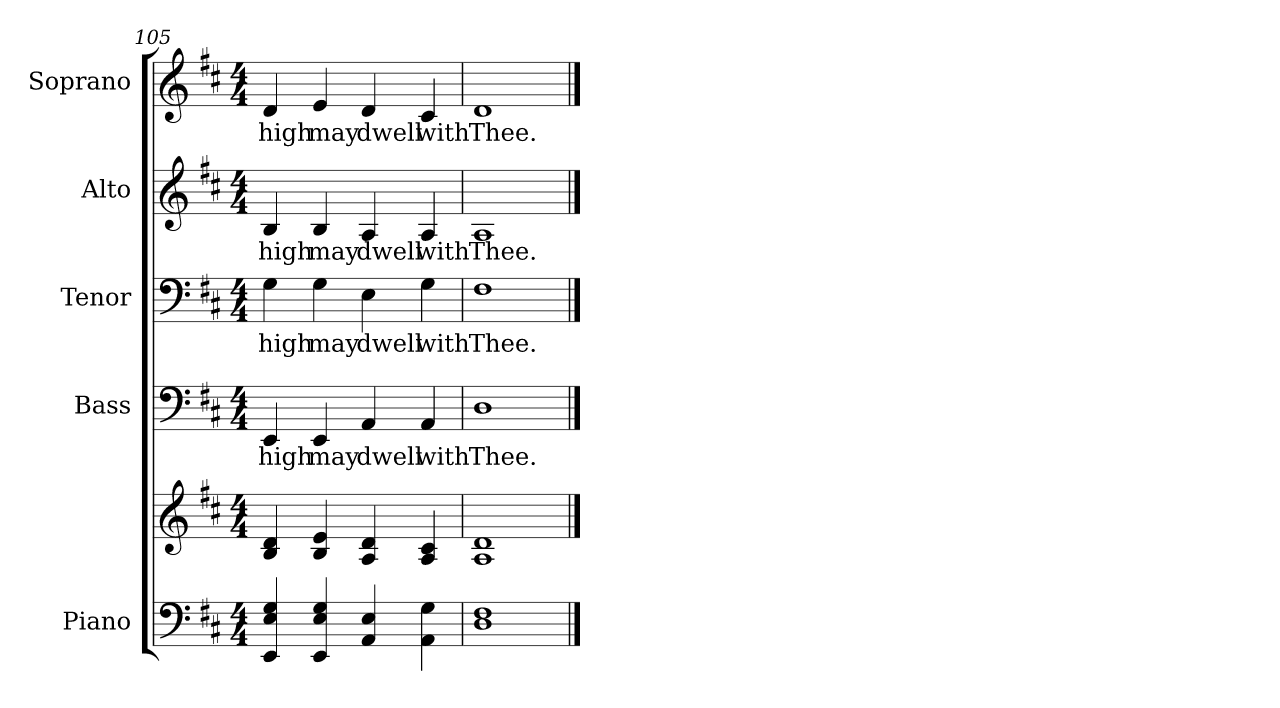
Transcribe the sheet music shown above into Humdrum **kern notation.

**kern	**kern	**kern	**text	**kern	**text	**kern	**text	**kern	**text
*part5	*part5	*part4	*part4	*part3	*part3	*part2	*part2	*part1	*part1
*staff6	*staff5	*staff4	*staff4	*staff3	*staff3	*staff2	*staff2	*staff1	*staff1
*I"Piano	*	*I"Bass	*	*I"Tenor	*	*I"Alto	*	*I"Soprano	*
*I'Pno.	*	*I'B.	*	*I'T.	*	*I'A.	*	*I'S.	*
*clefF4	*clefG2	*clefF4	*	*clefF4	*	*clefG2	*	*clefG2	*
*k[f#c#]	*k[f#c#]	*k[f#c#]	*	*k[f#c#]	*	*k[f#c#]	*	*k[f#c#]	*
*D:	*D:	*D:	*	*D:	*	*D:	*	*D:	*
*M4/4	*M4/4	*M4/4	*	*M4/4	*	*M4/4	*	*M4/4	*
*MM125	*MM125	*MM125	*	*MM125	*	*MM125	*	*MM125	*
=105	=105	=105	=105	=105	=105	=105	=105	=105	=105
!	!	!	!LO:LY:b:color=#000000	!	!	!	!	!	!
!	!	!	!	!	!LO:LY:b:color=#000000	!	!	!	!
!	!	!	!	!	!	!	!LO:LY:b:color=#000000	!	!
!	!	!	!	!	!	!	!	!	!LO:LY:b:color=#000000
4EEi/ 4Ei 4Gi	4Bi/ 4di	4EEi/	high	4Gi\	high	4Bi/	high	4di/	high
!	!	!	!LO:LY:b:color=#000000	!	!	!	!	!	!
!	!	!	!	!	!LO:LY:b:color=#000000	!	!	!	!
!	!	!	!	!	!	!	!LO:LY:b:color=#000000	!	!
!	!	!	!	!	!	!	!	!	!LO:LY:b:color=#000000
4EEi/ 4Ei 4Gi	4Bi/ 4ei	4EEi/	may	4Gi\	may	4Bi/	may	4ei/	may
!	!	!	!LO:LY:b:color=#000000	!	!	!	!	!	!
!	!	!	!	!	!LO:LY:b:color=#000000	!	!	!	!
!	!	!	!	!	!	!	!LO:LY:b:color=#000000	!	!
!	!	!	!	!	!	!	!	!	!LO:LY:b:color=#000000
4AAi/ 4Ei	4Ai/ 4di	4AAi/	dwell	4Ei\	dwell	4Ai/	dwell	4di/	dwell
!	!	!	!LO:LY:b:color=#000000	!	!	!	!	!	!
!	!	!	!	!	!LO:LY:b:color=#000000	!	!	!	!
!	!	!	!	!	!	!	!LO:LY:b:color=#000000	!	!
!	!	!	!	!	!	!	!	!	!LO:LY:b:color=#000000
4AAi\ 4Gi	4Ai/ 4c#i	4AAi/	with	4Gi\	with	4Ai/	with	4c#i/	with
!!LO:PB:g=z
=106	=106	=106	=106	=106	=106	=106	=106	=106	=106
!	!	!	!LO:LY:b:color=#000000	!	!	!	!	!	!
!	!	!	!	!	!LO:LY:b:color=#000000	!	!	!	!
!	!	!	!	!	!	!	!LO:LY:b:color=#000000	!	!
!	!	!	!	!	!	!	!	!	!LO:LY:b:color=#000000
1Di 1F#i	1Ai 1di	1Di	Thee.	1F#i	Thee.	1Ai	Thee.	1di	Thee.
==	==	==	==	==	==	==	==	==	==
*-	*-	*-	*-	*-	*-	*-	*-	*-	*-
